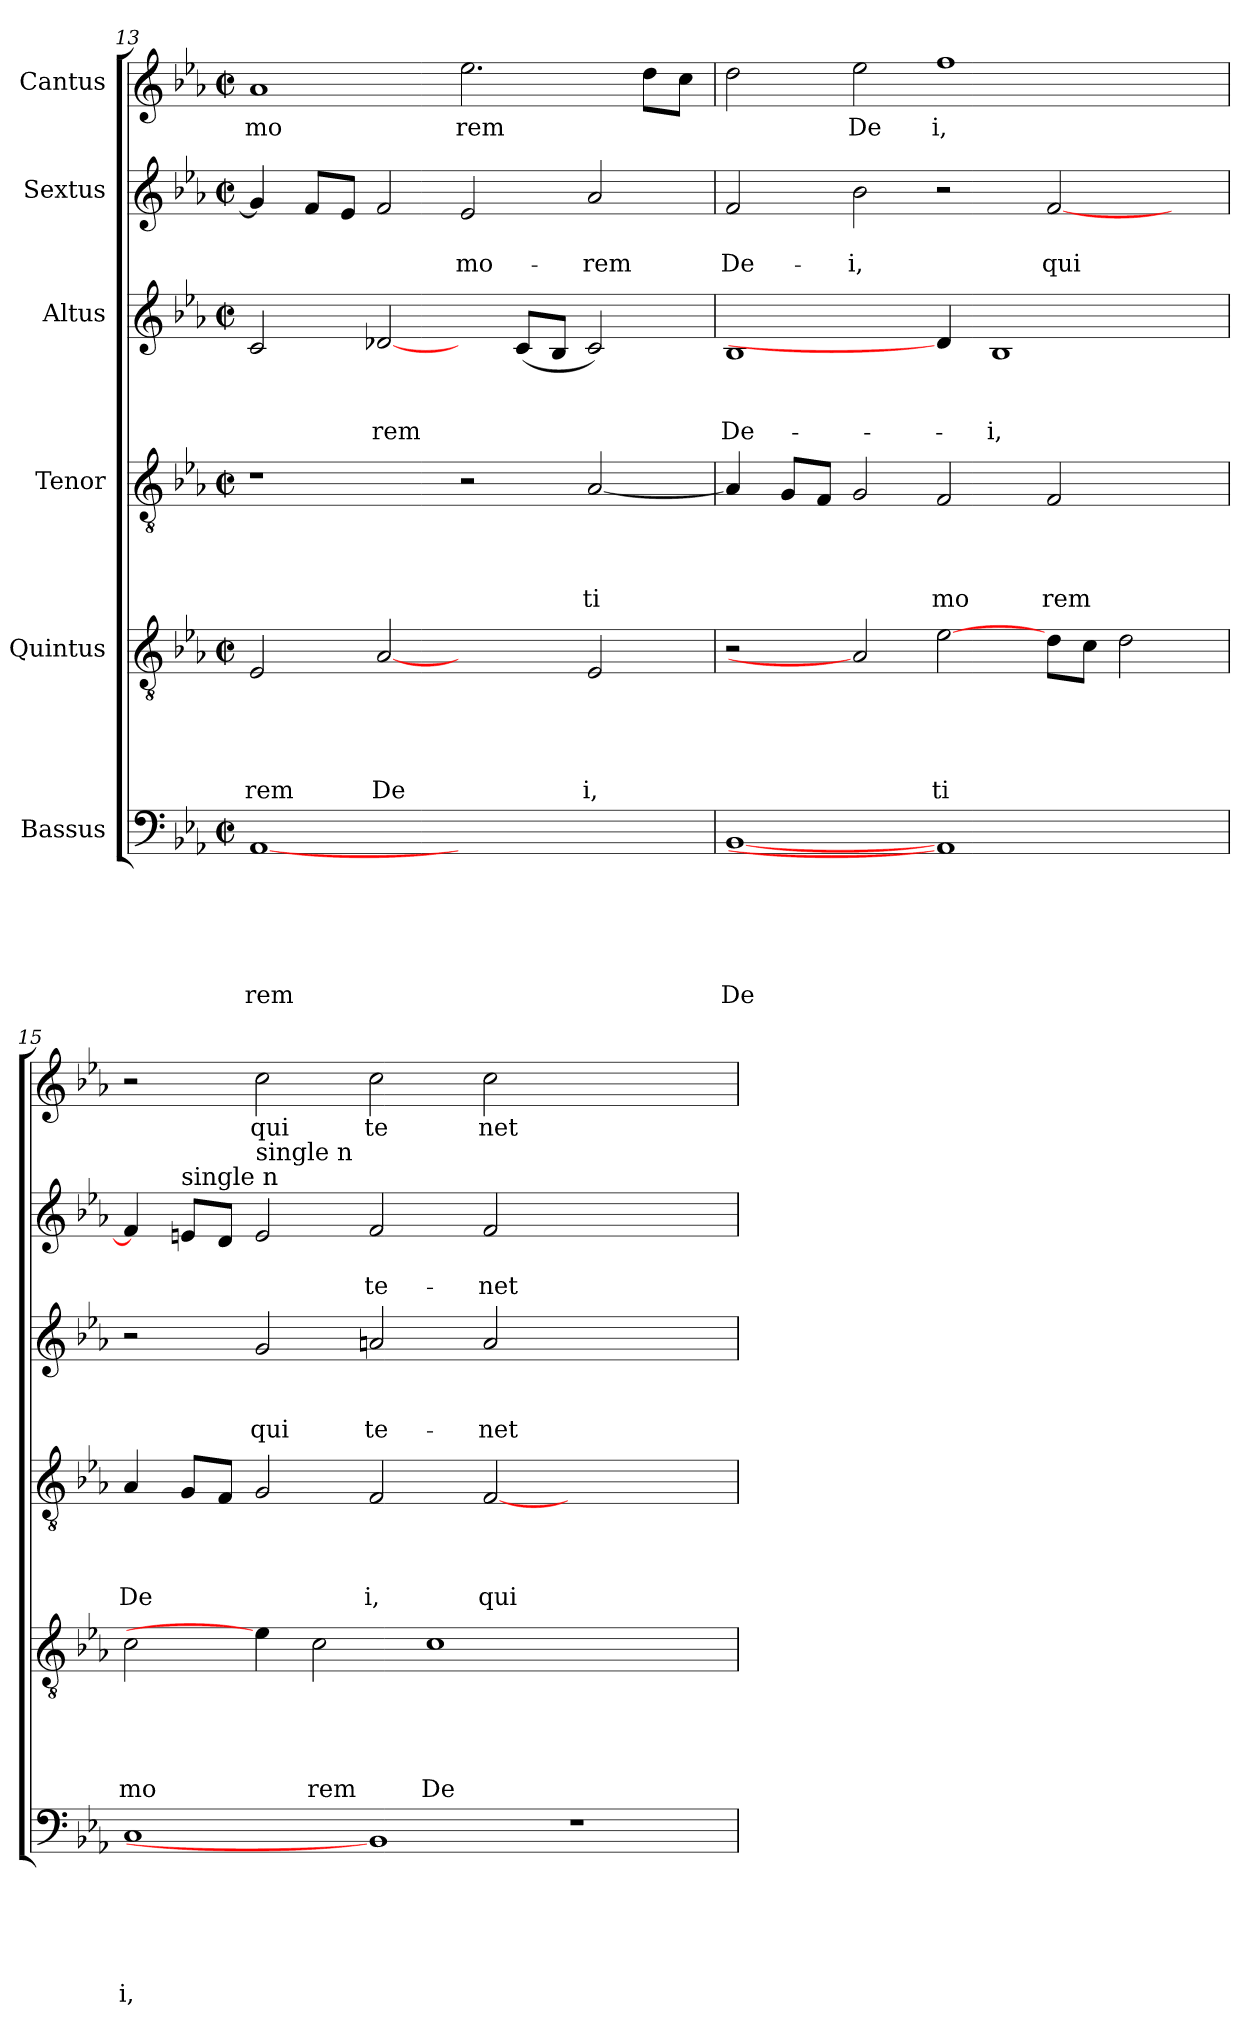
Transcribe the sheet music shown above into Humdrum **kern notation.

**kern	**text	**text	**text	**text	**text	**text	**kern	**text	**text	**text	**text	**text	**kern	**text	**text	**text	**text	**kern	**text	**text	**text	**kern	**text	**text	**kern	**text
*part6	*part6	*part6	*part6	*part6	*part6	*part6	*part5	*part5	*part5	*part5	*part5	*part5	*part4	*part4	*part4	*part4	*part4	*part3	*part3	*part3	*part3	*part2	*part2	*part2	*part1	*part1
*staff6	*staff6	*staff6	*staff6	*staff6	*staff6	*staff6	*staff5	*staff5	*staff5	*staff5	*staff5	*staff5	*staff4	*staff4	*staff4	*staff4	*staff4	*staff3	*staff3	*staff3	*staff3	*staff2	*staff2	*staff2	*staff1	*staff1
*I"Bassus	*	*	*	*	*	*	*I"Quintus	*	*	*	*	*	*I"Tenor	*	*	*	*	*I"Altus	*	*	*	*I"Sextus	*	*	*I"Cantus	*
*clefF4	*	*	*	*	*	*	*clefGv2	*	*	*	*	*	*clefGv2	*	*	*	*	*clefG2	*	*	*	*clefG2	*	*	*clefG2	*
*k[b-e-a-]	*	*	*	*	*	*	*k[b-e-a-]	*	*	*	*	*	*k[b-e-a-]	*	*	*	*	*k[b-e-a-]	*	*	*	*k[b-e-a-]	*	*	*k[b-e-a-]	*
*E-:	*	*	*	*	*	*	*E-:	*	*	*	*	*	*E-:	*	*	*	*	*E-:	*	*	*	*E-:	*	*	*E-:	*
*M2/2	*	*	*	*	*	*	*M2/2	*	*	*	*	*	*M2/2	*	*	*	*	*M2/2	*	*	*	*M2/2	*	*	*M2/2	*
*met(c|)	*	*	*	*	*	*	*met(c|)	*	*	*	*	*	*met(c|)	*	*	*	*	*met(c|)	*	*	*	*met(c|)	*	*	*met(c|)	*
=13	=13	=13	=13	=13	=13	=13	=13	=13	=13	=13	=13	=13	=13	=13	=13	=13	=13	=13	=13	=13	=13	=13	=13	=13	=13	=13
!	!	!	!	!	!	!LO:LY:b	!	!	!	!	!	!LO:LY:b	!	!	!	!	!	!	!	!	!	!	!	!	!	!LO:LY:b
[1AA-	.	.	.	.	.	rem	2E-/	.	.	.	.	rem	1r	.	.	.	.	2c/	.	.	.	4g/]	.	.	1a-	mo
.	.	.	.	.	.	.	.	.	.	.	.	.	.	.	.	.	.	.	.	.	.	8f/L	.	.	.	.
.	.	.	.	.	.	.	.	.	.	.	.	.	.	.	.	.	.	.	.	.	.	8e-/J	.	.	.	.
!	!	!	!	!	!	!	!	!	!	!	!	!LO:LY:b	!	!	!	!	!	!	!	!	!LO:LY:b	!	!	!	!	!
.	.	.	.	.	.	.	[2A-	.	.	.	.	De	.	.	.	.	.	[2d-X/	.	.	-rem	2f/	.	.	.	.
!	!	!	!	!	!	!	!	!	!	!	!	!	!	!	!	!	!	!	!	!	!	!	!	!LO:LY:b	!	!LO:LY:b
1ryy	.	.	.	.	.	.	2ryy	.	.	.	.	.	2r	.	.	.	.	4ryy	.	.	.	2e-/	.	-mo-	2.ee-\	rem
.	.	.	.	.	.	.	.	.	.	.	.	.	.	.	.	.	.	(<8c/L	.	.	.	.	.	.	.	.
.	.	.	.	.	.	.	.	.	.	.	.	.	.	.	.	.	.	8B-/J	.	.	.	.	.	.	.	.
!	!	!	!	!	!	!	!	!	!	!	!	!LO:LY:b	!	!	!	!	!LO:LY:b	!	!	!	!	!	!	!LO:LY:b	!	!
.	.	.	.	.	.	.	2E-/	.	.	.	.	i,	[<2A-/	.	.	.	ti	2c/)	.	.	.	2a-/	.	-rem	.	.
.	.	.	.	.	.	.	.	.	.	.	.	.	.	.	.	.	.	.	.	.	.	.	.	.	8dd\L	.
.	.	.	.	.	.	.	.	.	.	.	.	.	.	.	.	.	.	.	.	.	.	.	.	.	8cc\J	.
=14	=14	=14	=14	=14	=14	=14	=14	=14	=14	=14	=14	=14	=14	=14	=14	=14	=14	=14	=14	=14	=14	=14	=14	=14	=14	=14
!	!	!	!	!	!	!LO:LY:b	!	!	!	!	!	!	!	!	!	!	!	!	!	!	!LO:LY:b	!	!	!LO:LY:b	!	!
[1BB-	.	.	.	.	.	De	2r	.	.	.	.	.	4A-/]	.	.	.	.	1B-	.	.	De-	2f/	.	De-	2dd\	.
.	.	.	.	.	.	.	.	.	.	.	.	.	8G/L	.	.	.	.	.	.	.	.	.	.	.	.	.
.	.	.	.	.	.	.	.	.	.	.	.	.	8F/J	.	.	.	.	.	.	.	.	.	.	.	.	.
!	!	!	!	!	!	!	!	!	!	!	!	!	!	!	!	!	!	!	!	!	!	!	!	!LO:LY:b	!	!LO:LY:b
.	.	.	.	.	.	.	2A-]	.	.	.	.	.	2G/	.	.	.	.	.	.	.	.	2b-\	.	-i,	2ee-\	De
!	!	!	!	!	!	!	!	!	!	!	!	!LO:LY:b	!	!	!	!	!LO:LY:b	!	!	!	!	!	!	!	!	!LO:LY:b
1AA-]	.	.	.	.	.	.	[2e-\	.	.	.	.	ti	2F/	.	.	.	mo	4d-/]	.	.	.	2r	.	.	1ff	i,
!	!	!	!	!	!	!	!	!	!	!	!	!	!	!	!	!	!	!	!	!	!LO:LY:b	!	!	!	!	!
.	.	.	.	.	.	.	.	.	.	.	.	.	.	.	.	.	.	1B-	.	.	-i,	.	.	.	.	.
!	!	!	!	!	!	!	!	!	!	!	!	!	!	!	!	!	!LO:LY:b	!	!	!	!	!	!	!LO:LY:b	!	!
.	.	.	.	.	.	.	8d\L	.	.	.	.	.	2F/	.	.	.	rem	.	.	.	.	[<2f/	.	qui	.	.
.	.	.	.	.	.	.	8c\J	.	.	.	.	.	.	.	.	.	.	.	.	.	.	.	.	.	.	.
.	.	.	.	.	.	.	2d\	.	.	.	.	.	.	.	.	.	.	.	.	.	.	.	.	.	.	.
4ryy	.	.	.	.	.	.	.	.	.	.	.	.	4ryy	.	.	.	.	.	.	.	.	4ryy	.	.	4ryy	.
=15	=15	=15	=15	=15	=15	=15	=15	=15	=15	=15	=15	=15	=15	=15	=15	=15	=15	=15	=15	=15	=15	=15	=15	=15	=15	=15
!	!	!	!	!	!	!LO:LY:b	!	!	!	!	!	!LO:LY:b	!	!	!	!	!LO:LY:b	!	!	!	!	!	!	!	!	!
1C	.	.	.	.	.	i,	2c\	.	.	.	.	mo	4A-/	.	.	.	De	2r	.	.	.	4f/]	.	.	2r	.
!	!	!	!	!	!	!	!	!	!	!	!	!	!	!	!	!	!	!	!	!	!	!LO:TX:a:t=single n	!	!	!	!
.	.	.	.	.	.	.	.	.	.	.	.	.	8G/L	.	.	.	.	.	.	.	.	8e/L	.	.	.	.
.	.	.	.	.	.	.	.	.	.	.	.	.	8F/J	.	.	.	.	.	.	.	.	8d/J	.	.	.	.
!	!	!	!	!	!	!	!	!	!	!	!	!	!	!	!	!	!	!	!	!	!	!LO:TX:a:t=single n	!	!	!	!
!	!	!	!	!	!	!	!	!	!	!	!	!	!	!	!	!	!	!	!	!	!LO:LY:b	!	!	!	!	!LO:LY:b
.	.	.	.	.	.	.	4e-\]	.	.	.	.	.	2G/	.	.	.	.	2g/	.	.	qui	2e/	.	.	2cc\	qui
!	!	!	!	!	!	!	!	!	!	!	!	!LO:LY:b	!	!	!	!	!	!	!	!	!	!	!	!	!	!
.	.	.	.	.	.	.	2c\	.	.	.	.	rem	.	.	.	.	.	.	.	.	.	.	.	.	.	.
!	!	!	!	!	!	!	!	!	!	!	!	!	!	!	!	!	!LO:LY:b	!	!	!	!LO:LY:b	!	!	!LO:LY:b	!	!LO:LY:b
1BB-]	.	.	.	.	.	.	.	.	.	.	.	.	2F/	.	.	.	i,	2an/	.	.	te-	2f/	.	te-	2cc\	te
!	!	!	!	!	!	!	!	!	!	!	!	!LO:LY:b	!	!	!	!	!	!	!	!	!	!	!	!	!	!
.	.	.	.	.	.	.	1c	.	.	.	.	De	.	.	.	.	.	.	.	.	.	.	.	.	.	.
!	!	!	!	!	!	!	!	!	!	!	!	!	!	!	!	!	!LO:LY:b	!	!	!	!LO:LY:b	!	!	!LO:LY:b	!	!LO:LY:b
.	.	.	.	.	.	.	.	.	.	.	.	.	[<2F/	.	.	.	qui	2a/	.	.	-net	2f/	.	-net	2cc\	net
1r	.	.	.	.	.	.	.	.	.	.	.	.	1ryy	.	.	.	.	1ryy	.	.	.	1ryy	.	.	1ryy	.
.	.	.	.	.	.	.	2.ryy	.	.	.	.	.	.	.	.	.	.	.	.	.	.	.	.	.	.	.
=	=	=	=	=	=	=	=	=	=	=	=	=	=	=	=	=	=	=	=	=	=	=	=	=	=	=
*-	*-	*-	*-	*-	*-	*-	*-	*-	*-	*-	*-	*-	*-	*-	*-	*-	*-	*-	*-	*-	*-	*-	*-	*-	*-	*-
